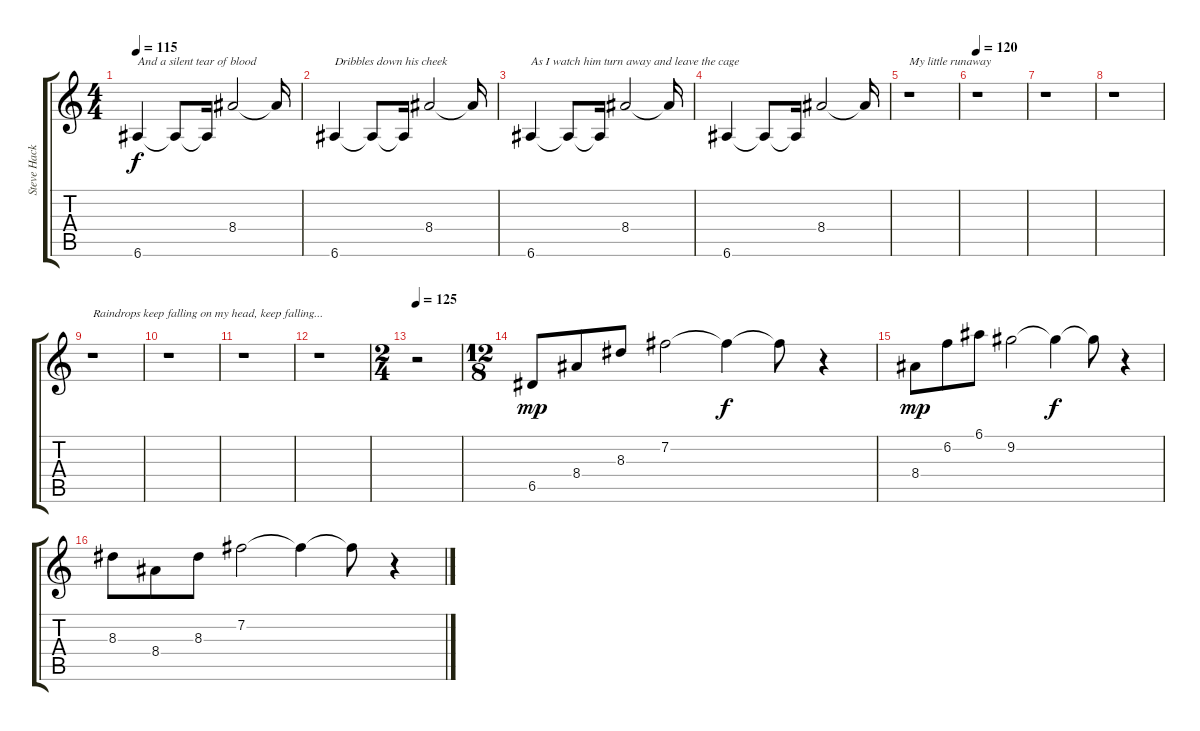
\track ("Steve Hackett (guitar)" "Steve Hack") {instrument overdrivenguitar}
\staff {score tabs}
\tuning (E4 B3 G3 D3 A2 E2) {hide}
\ts (4 4)
\tempo 115
\clef g2
\ks c
6.6.4{txt "And a silent tear of blood" dy f} 6.6{t}.8 6.6{t}.16 8.4.2 8.4{t}.16 |
6.6.4{txt "Dribbles down his cheek"} 6.6{t}.8 6.6{t}.16 8.4.2 8.4{t}.16 |
6.6.4{txt "As I watch him turn away and leave the cage"} 6.6{t}.8 6.6{t}.16 8.4.2 8.4{t}.16 |
6.6.4 6.6{t}.8 6.6{t}.16 8.4.2 8.4{t}.16 |
r.1{txt "My little runaway"} |
\tempo 120
r.1 |
r.1 |
r.1 |
r.1{txt "Raindrops keep falling on my head, keep falling..."} |
r.1 |
r.1 |
r.1 |
\ts (2 4)
\tempo 125
r.2 |
\ts (12 8)
6.5.8{dy mp} 8.4.8 8.3.8 7.2.2 7.2{t}.4{dy f} 7.2{t}.8 r.4 |
8.4.8{dy mp} 6.2.8 6.1.8 9.2.2 9.2{t}.4{dy f} 9.2{t}.8 r.4 |
8.3.8 8.4.8 8.3.8 7.2.2 7.2{t}.4 7.2{t}.8 r.4
